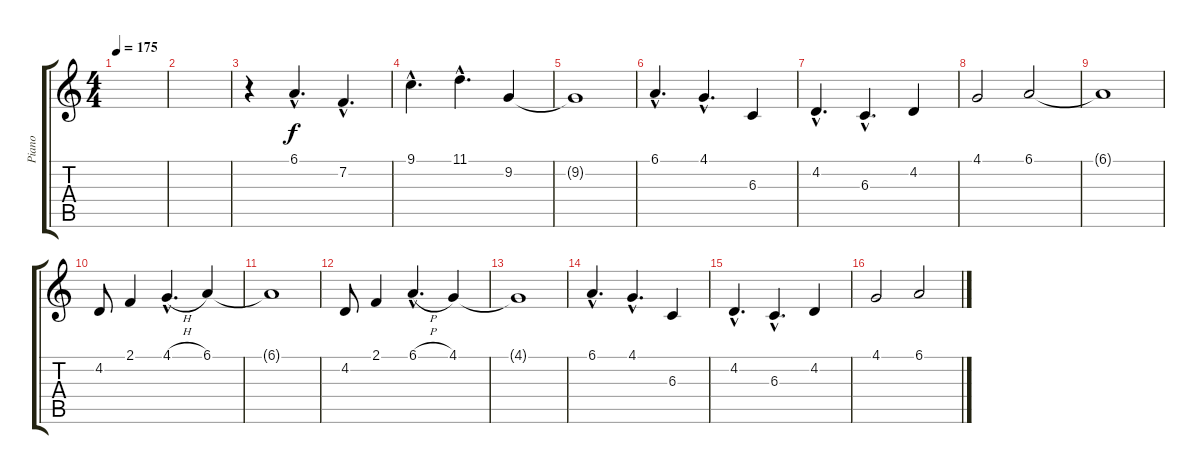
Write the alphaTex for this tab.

\track ("Piano" "Piano") {instrument brightacousticpiano}
\staff {score tabs}
\tuning (Eb4 Bb3 Gb3 Db3 Ab2 Eb2) {hide}
\ts (4 4)
\tempo 175
\clef g2
\ks c
|
|
r.4 6.1{hac}.4{d} 7.2{hac}.4{d} |
9.1{hac}.4{d} 11.1{hac}.4{d} 9.2.4 |
9.2{t}.1 |
6.1{hac}.4{d} 4.1{hac}.4{d} 6.3.4 |
4.2{hac}.4{d} 6.3{hac}.4{d} 4.2.4 |
4.1.2 6.1.2 |
6.1{t}.1 |
4.2.8 2.1.4 4.1{h hac}.4{d} 6.1.4 |
6.1{t}.1 |
4.2.8 2.1.4 6.1{h hac}.4{d} 4.1.4 |
4.1{t}.1 |
6.1{hac}.4{d} 4.1{hac}.4{d} 6.3.4 |
4.2{hac}.4{d} 6.3{hac}.4{d} 4.2.4 |
4.1.2 6.1.2
